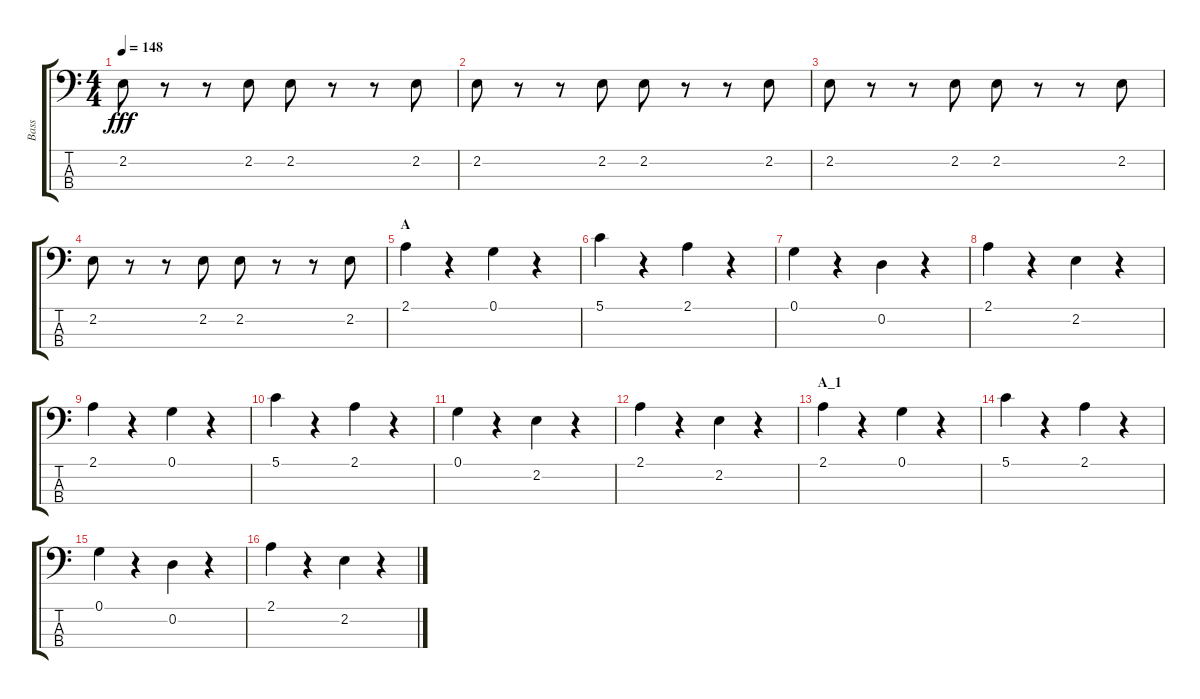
\track ("Bass" "Bass") {instrument electricguitarmuted}
\staff {score tabs}
\tuning (G2 D2 A1 E1) {hide}
\ts (4 4)
\tempo 148
\clef f4
\ks c
2.2.8{dy fff instrument electricguitarmuted} r.8 r.8 2.2.8 2.2.8 r.8 r.8 2.2.8 |
2.2.8 r.8 r.8 2.2.8 2.2.8 r.8 r.8 2.2.8 |
2.2.8 r.8 r.8 2.2.8 2.2.8 r.8 r.8 2.2.8 |
2.2.8 r.8 r.8 2.2.8 2.2.8 r.8 r.8 2.2.8 |
\section ("" "A")
2.1.4 r.4 0.1.4 r.4 |
5.1.4 r.4 2.1.4 r.4 |
0.1.4 r.4 0.2.4 r.4 |
2.1.4 r.4 2.2.4 r.4 |
2.1.4 r.4 0.1.4 r.4 |
5.1.4 r.4 2.1.4 r.4 |
0.1.4 r.4 2.2.4 r.4 |
2.1.4 r.4 2.2.4 r.4 |
\section ("" "A_1")
2.1.4 r.4 0.1.4 r.4 |
5.1.4 r.4 2.1.4 r.4 |
0.1.4 r.4 0.2.4 r.4 |
2.1.4 r.4 2.2.4 r.4
